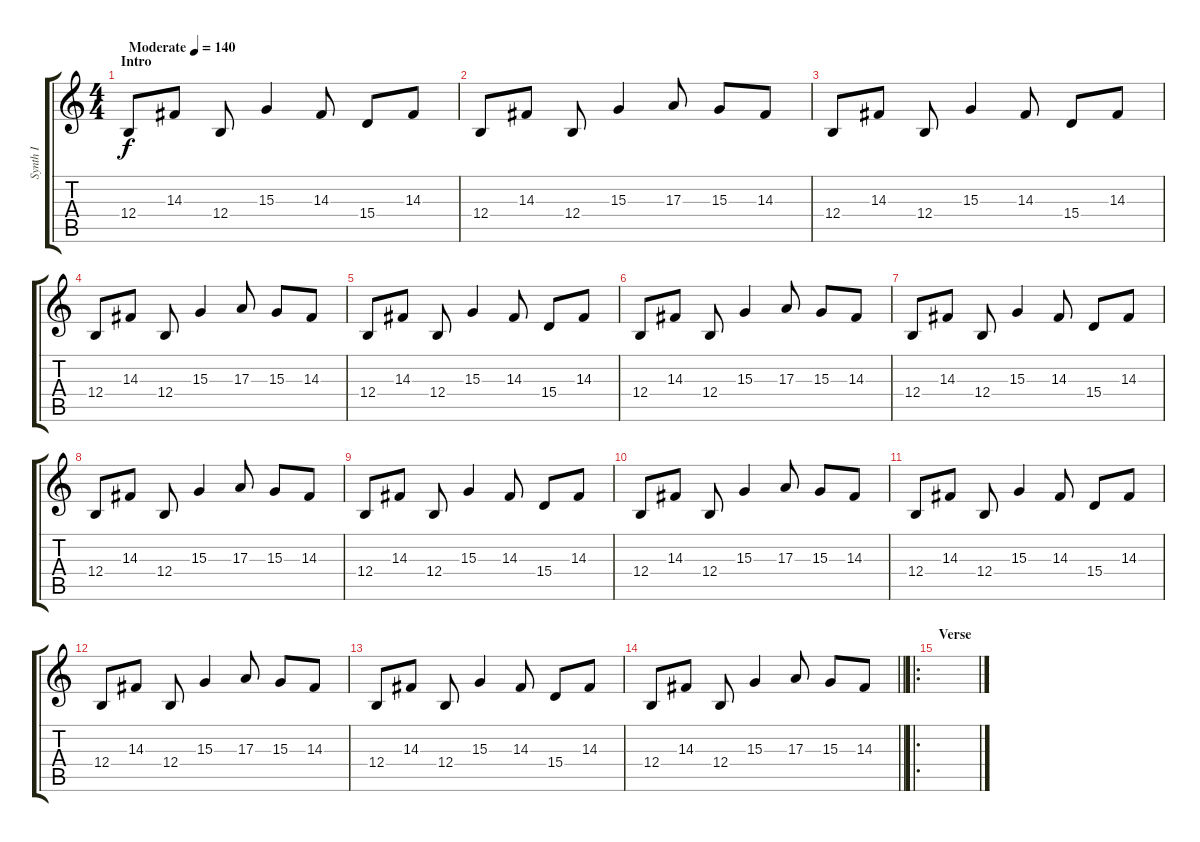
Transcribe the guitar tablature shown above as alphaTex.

\track ("Synth I" "Synth I") {instrument lead1square}
\staff {score tabs}
\tuning (Db4 Ab3 E3 B2 Gb2 B1) {hide}
\ts (4 4)
\section ("" "Intro")
\tempo (140 "Moderate")
\clef g2
\ks c
12.4.8{dy f instrument lead1square} 14.3.8 12.4.8 15.3.4 14.3.8 15.4.8 14.3.8 |
12.4.8 14.3.8 12.4.8 15.3.4 17.3.8 15.3.8 14.3.8 |
12.4.8 14.3.8 12.4.8 15.3.4 14.3.8 15.4.8 14.3.8 |
12.4.8 14.3.8 12.4.8 15.3.4 17.3.8 15.3.8 14.3.8 |
12.4.8 14.3.8 12.4.8 15.3.4 14.3.8 15.4.8 14.3.8 |
12.4.8 14.3.8 12.4.8 15.3.4 17.3.8 15.3.8 14.3.8 |
12.4.8 14.3.8 12.4.8 15.3.4 14.3.8 15.4.8 14.3.8 |
12.4.8 14.3.8 12.4.8 15.3.4 17.3.8 15.3.8 14.3.8 |
12.4.8 14.3.8 12.4.8 15.3.4 14.3.8 15.4.8 14.3.8 |
12.4.8 14.3.8 12.4.8 15.3.4 17.3.8 15.3.8 14.3.8 |
12.4.8 14.3.8 12.4.8 15.3.4 14.3.8 15.4.8 14.3.8 |
12.4.8 14.3.8 12.4.8 15.3.4 17.3.8 15.3.8 14.3.8 |
12.4.8 14.3.8 12.4.8 15.3.4 14.3.8 15.4.8 14.3.8 |
\barLineRight lightlight
12.4.8 14.3.8 12.4.8 15.3.4 17.3.8 15.3.8 14.3.8 |
\ro
\section ("" "Verse")
